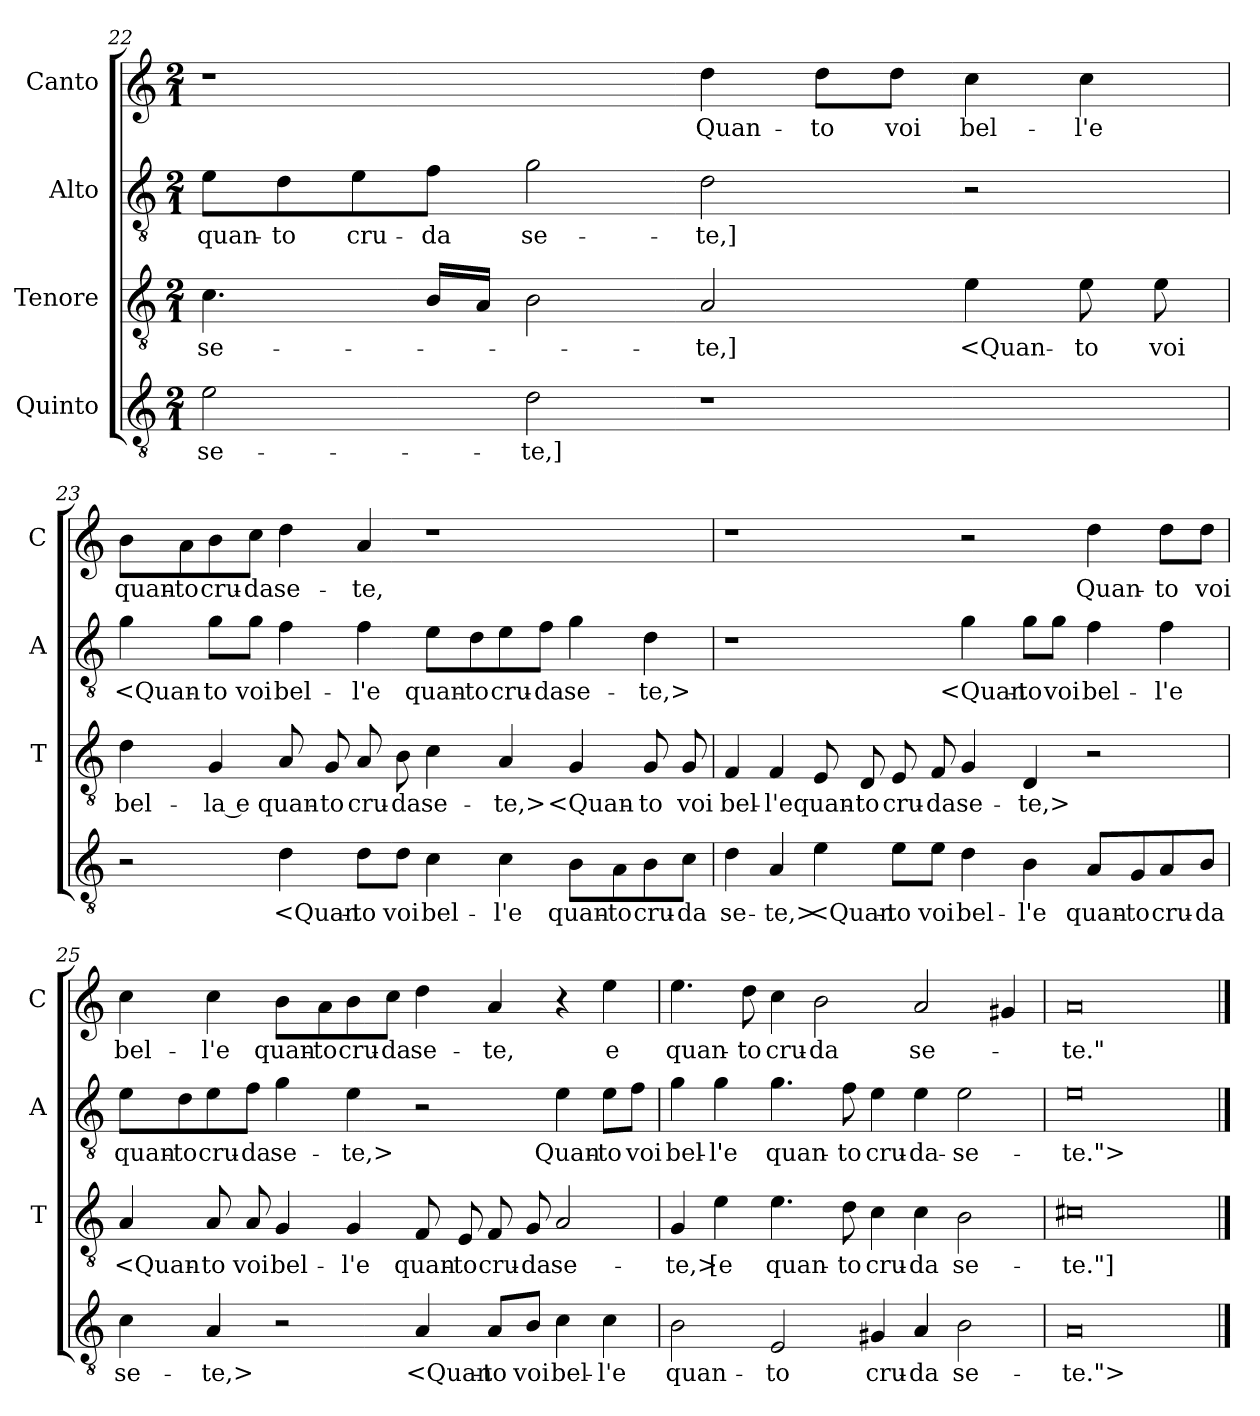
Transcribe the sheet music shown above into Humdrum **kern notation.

**kern	**text	**kern	**text	**kern	**text	**kern	**text
*part4	*part4	*part3	*part3	*part2	*part2	*part1	*part1
*staff4	*staff4	*staff3	*staff3	*staff2	*staff2	*staff1	*staff1
*I"Quinto	*	*I"Tenore	*	*I"Alto	*	*I"Canto	*
*	*	*I'T	*	*I'A	*	*I'C	*
*clefGv2	*	*clefGv2	*	*clefGv2	*	*clefG2	*
*k[]	*	*k[]	*	*k[]	*	*k[]	*
*C:	*	*C:	*	*C:	*	*C:	*
*M2/1	*	*M2/1	*	*M2/1	*	*M2/1	*
=22	=22	=22	=22	=22	=22	=22	=22
2e	se-	4.c	se-	8e\L	quan-	1r	.
.	.	.	.	8d\	-to	.	.
.	.	.	.	8e\	cru-	.	.
.	.	16BLL	.	8f\J	-da	.	.
.	.	16AJJ	.	.	.	.	.
2d	-te,]	2B	.	2g	se-	.	.
1r	.	2A	-te,]	2d	-te,]	4dd	Quan-
.	.	.	.	.	.	8dd\L	-to
.	.	.	.	.	.	8dd\J	voi
.	.	4e	<Quan-	2r	.	4cc	bel-
.	.	8e	-to	.	.	4cc	-l'e
.	.	8e	voi	.	.	.	.
=23	=23	=23	=23	=23	=23	=23	=23
2r	.	4d	bel-	4g	<Quan-	8b\L	quan-
.	.	.	.	.	.	8a\	-to
.	.	4G	-la e	8g\L	-to	8b\	cru-
.	.	.	.	8g\J	voi	8cc\J	-da
4d	<Quan-	8A	quan-	4f	bel-	4dd	se-
.	.	8G	-to	.	.	.	.
8d\L	-to	8A	cru-	4f	-l'e	4a	-te,
8d\J	voi	8B	-da	.	.	.	.
4c	bel-	4c	se-	8e\L	quan-	1r	.
.	.	.	.	8d\	-to	.	.
4c	-l'e	4A	-te,>	8e\	cru-	.	.
.	.	.	.	8f\J	-da	.	.
8B\L	quan-	4G	<Quan-	4g	se-	.	.
8A\	-to	.	.	.	.	.	.
8B\	cru-	8G	-to	4d	-te,>	.	.
8c\J	-da	8G	voi	.	.	.	.
=24	=24	=24	=24	=24	=24	=24	=24
4d	se-	4F	bel-	1r	.	1r	.
4A	-te,>	4F	-l'e	.	.	.	.
4e	<Quan-	8E	quan-	.	.	.	.
.	.	8D	-to	.	.	.	.
8e\L	-to	8E	cru-	.	.	.	.
8e\J	voi	8F	-da	.	.	.	.
4d	bel-	4G	se-	4g	<Quan-	2r	.
4B	-l'e	4D	-te,>	8g\L	-to	.	.
.	.	.	.	8g\J	voi	.	.
8A/L	quan-	2r	.	4f	bel-	4dd	Quan-
8G/	-to	.	.	.	.	.	.
8A/	cru-	.	.	4f	-l'e	8dd\L	-to
8B/J	-da	.	.	.	.	8dd\J	voi
=25	=25	=25	=25	=25	=25	=25	=25
4c	se-	4A	<Quan-	8e\L	quan-	4cc	bel-
.	.	.	.	8d\	-to	.	.
4A	-te,>	8A	-to	8e\	cru-	4cc	-l'e
.	.	8A	voi	8f\J	-da	.	.
2r	.	4G	bel-	4g	se-	8b\L	quan-
.	.	.	.	.	.	8a\	-to
.	.	4G	-l'e	4e	-te,>	8b\	cru-
.	.	.	.	.	.	8cc\J	-da
4A	<Quan-	8F	quan-	2r	.	4dd	se-
.	.	8E	-to	.	.	.	.
8A/L	-to	8F	cru-	.	.	4a	-te,
8B/J	voi	8G	-da	.	.	.	.
4c	bel-	2A	se-	4e	Quan-	4r	.
4c	-l'e	.	.	8e\L	-to	4ee	e
.	.	.	.	8f\J	voi	.	.
=26	=26	=26	=26	=26	=26	=26	=26
2B	quan-	4G	-te,>	4g	bel-	4.ee	quan-
.	.	4e	[e	4g	-l'e	.	.
.	.	.	.	.	.	8dd	-to
2E	-to	4.e	quan-	4.g	quan-	4cc	cru-
.	.	.	.	.	.	2b	-da
.	.	8d	-to	8f	-to	.	.
4G#X	cru-	4c	cru-	4e	cru-	.	.
4A	-da	4c	-da	4e	-da-	2a	se-
2B	se-	2B	se-	2e	-se-	.	.
.	.	.	.	.	.	4g#X	.
=27	=27	=27	=27	=27	=27	=27	=27
0A	-te.">	0c#X	-te."]	0e	-te.">	0a	-te."
==	==	==	==	==	==	==	==
*-	*-	*-	*-	*-	*-	*-	*-
